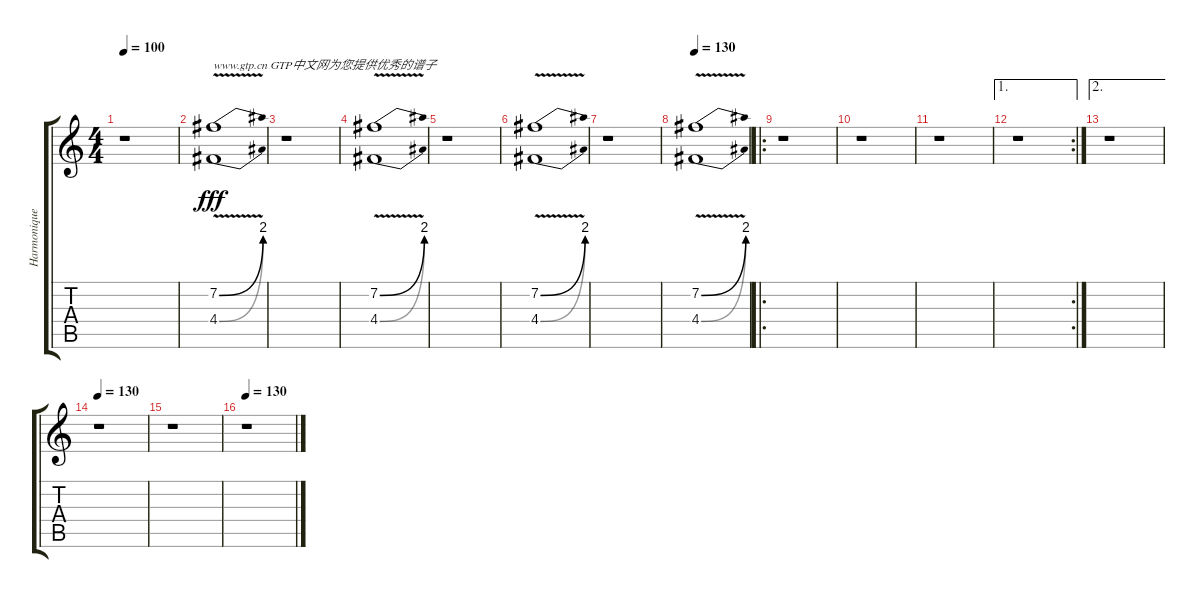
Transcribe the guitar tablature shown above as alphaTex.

\track ("Harmoniques guitare" "Harmonique") {instrument guitarharmonics}
\staff {score tabs}
\tuning (E4 B3 G3 D3 A2 E2) {hide}
\ts (4 4)
\tempo 100
\clef g2
\ks c
r.1{dy fff} |
(7.2{be (bend 0 0 60 8) v} 4.4{be (bend 0 0 60 8) v}).1{txt "www.gtp.cn GTP中文网为您提供优秀的谱子" volume 16} |
r.1{volume 0} |
(7.2{be (bend 0 0 60 8) v} 4.4{be (bend 0 0 60 8) v}).1{volume 16} |
r.1{volume 0} |
(7.2{be (bend 0 0 60 8) v} 4.4{be (bend 0 0 60 8) v}).1{volume 16} |
r.1{volume 0} |
\tempo 130
(7.2{be (bend 0 0 60 8) v} 4.4{be (bend 0 0 60 8) v}).1{volume 16} |
\ro
r.1 |
r.1 |
r.1 |
\ae 1
\rc 2
r.1 |
\ae 2
r.1 |
\tempo 130
r.1 |
r.1 |
\tempo 130
r.1
